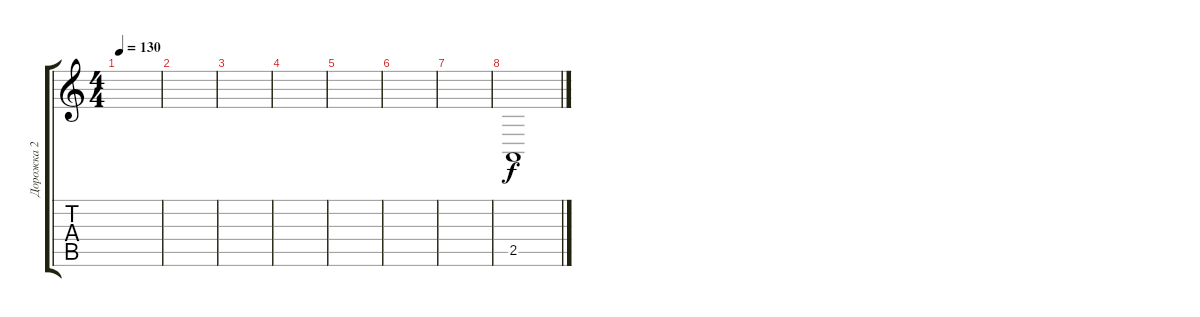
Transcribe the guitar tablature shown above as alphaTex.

\track ("Дорожка 2" "Дорожка 2") {instrument stringensemble2}
\staff {score tabs}
\tuning (D4 A3 F3 C3 G2 C2) {hide}
\ts (4 4)
\tempo 130
\clef g2
\ks c
|
|
|
|
|
|
|
2.5.1
